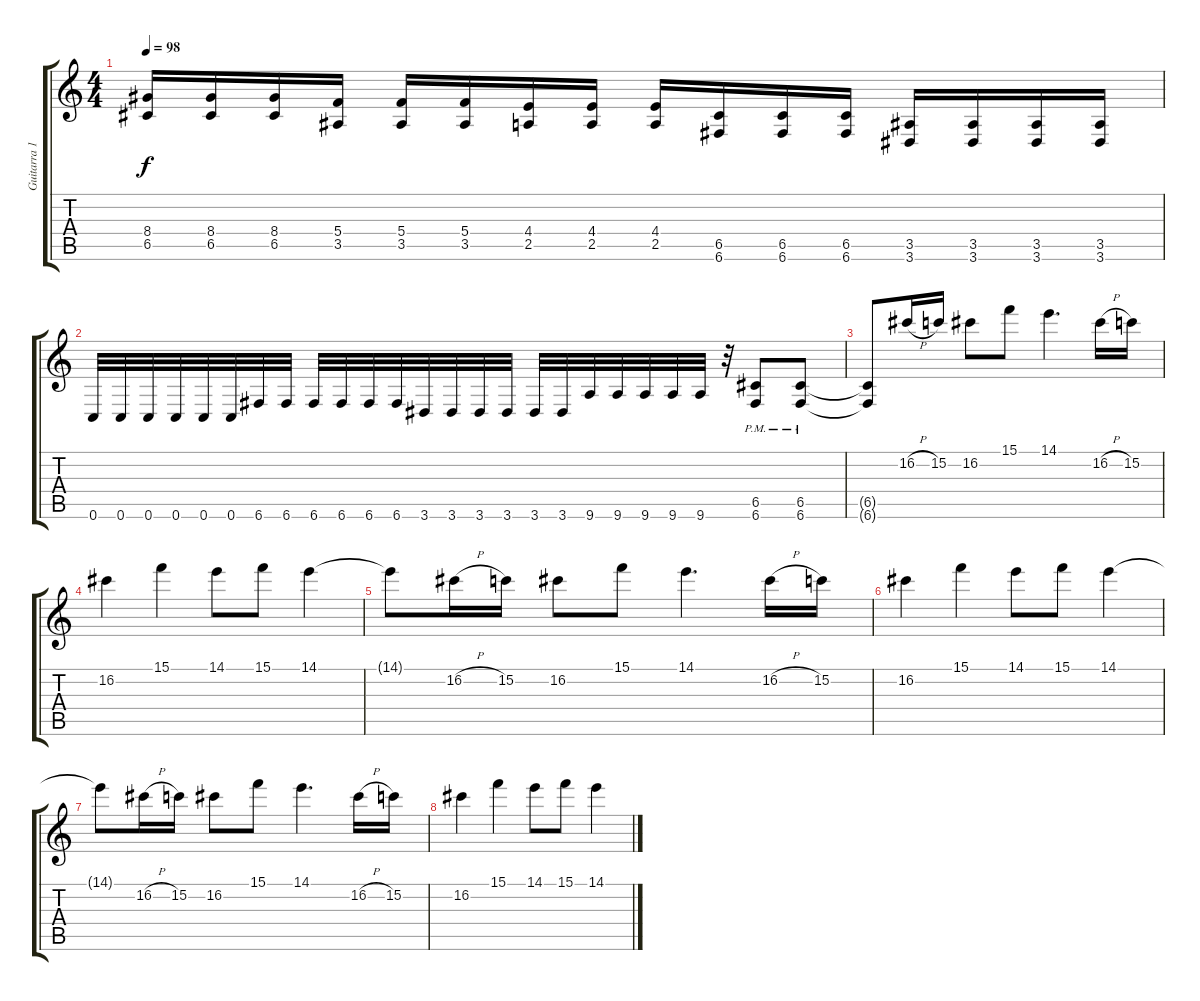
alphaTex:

\track ("Guitarra 1" "Guitarra 1") {instrument distortionguitar}
\staff {score tabs}
\tuning (D4 A3 F3 C3 G2 C2) {hide}
\ts (4 4)
\tempo 98
\clef g2
\ks c
(8.4 6.5).16{dy f} (8.4 6.5).16 (8.4 6.5).16 (5.4 3.5).16 (5.4 3.5).16 (5.4 3.5).16 (4.4 2.5).16 (4.4 2.5).16 (4.4 2.5).16 (6.5 6.6).16 (6.5 6.6).16 (6.5 6.6).16 (3.5 3.6).16 (3.5 3.6).16 (3.5 3.6).16 (3.5 3.6).16 |
0.6.32 0.6.32 0.6.32 0.6.32 0.6.32 0.6.32 6.6.32 6.6.32 6.6.32 6.6.32 6.6.32 6.6.32 3.6.32 3.6.32 3.6.32 3.6.32 3.6.32 3.6.32 9.6.32 9.6.32 9.6.32 9.6.32 9.6.32 r.32 (6.5{pm} 6.6{pm}).8 (6.5{pm} 6.6{pm}).8 |
(6.5{t} 6.6{t}).8 16.2{h}.16{volume 8} 15.2.16 16.2.8 15.1.8 14.1.4{d} 16.2{h}.16 15.2.16 |
16.2.4 15.1.4 14.1.8 15.1.8 14.1.4 |
14.1{t}.8{volume 10} 16.2{h}.16 15.2.16 16.2.8 15.1.8 14.1.4{d} 16.2{h}.16 15.2.16 |
16.2.4 15.1.4 14.1.8 15.1.8 14.1.4 |
14.1{t}.8{volume 12} 16.2{h}.16 15.2.16 16.2.8 15.1.8 14.1.4{d} 16.2{h}.16 15.2.16 |
16.2.4 15.1.4 14.1.8 15.1.8 14.1.4
